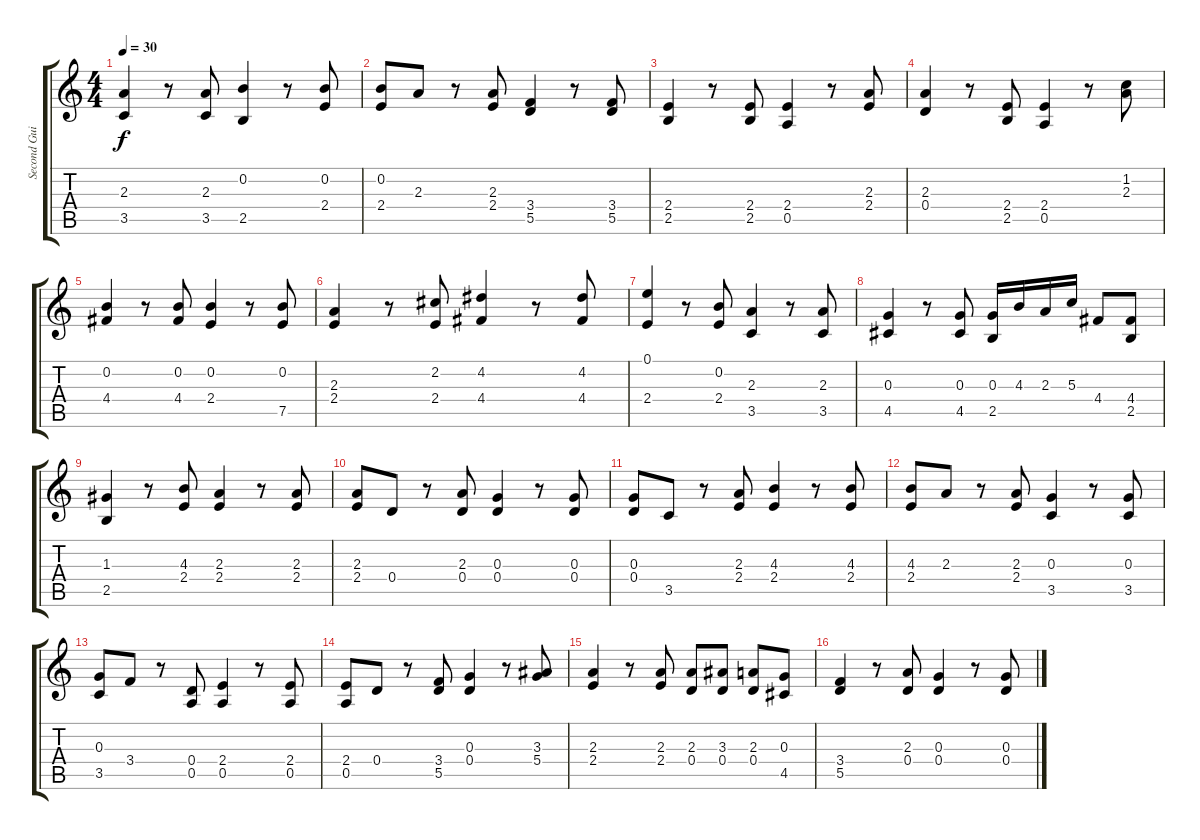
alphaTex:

\track ("Second Guitar" "Second Gui") {instrument acousticguitarsteel}
\staff {score tabs}
\tuning (E4 B3 G3 D3 A2 E2) {hide}
\ts (4 4)
\tempo 30
\clef g2
\ks c
(2.3 3.5).4{dy f instrument acousticguitarsteel} r.8 (2.3 3.5).8 (0.2 2.5).4 r.8 (0.2 2.4).8 |
(0.2 2.4).8 2.3.8 r.8 (2.3 2.4).8 (3.4 5.5).4 r.8 (3.4 5.5).8 |
(2.4 2.5).4 r.8 (2.4 2.5).8 (2.4 0.5).4 r.8 (2.3 2.4).8 |
(2.3 0.4).4 r.8 (2.4 2.5).8 (2.4 0.5).4 r.8 (1.2 2.3).8 |
(0.2 4.4).4 r.8 (0.2 4.4).8 (0.2 2.4).4 r.8 (0.2 7.5).8 |
(2.3 2.4).4 r.8 (2.2 2.4).8 (4.2 4.4).4 r.8 (4.2 4.4).8 |
(0.1 2.4).4 r.8 (0.2 2.4).8 (2.3 3.5).4 r.8 (2.3 3.5).8 |
(0.3 4.5).4 r.8 (0.3 4.5).8 (0.3 2.5).16 4.3.16 2.3.16 5.3.16 4.4.8 (4.4 2.5).8 |
(1.3 2.5).4 r.8 (4.3 2.4).8 (2.3 2.4).4 r.8 (2.3 2.4).8 |
(2.3 2.4).8 0.4.8 r.8 (2.3 0.4).8 (0.3 0.4).4 r.8 (0.3 0.4).8 |
(0.3 0.4).8 3.5.8 r.8 (2.3 2.4).8 (4.3 2.4).4 r.8 (4.3 2.4).8 |
(4.3 2.4).8 2.3.8 r.8 (2.3 2.4).8 (0.3 3.5).4 r.8 (0.3 3.5).8 |
(0.3 3.5).8 3.4.8 r.8 (0.4 0.5).8 (2.4 0.5).4 r.8 (2.4 0.5).8 |
(2.4 0.5).8 0.4.8 r.8 (3.4 5.5).8 (0.3 0.4).4 r.8 (3.3 5.4).8 |
(2.3 2.4).4 r.8 (2.3 2.4).8 (2.3 0.4).8 (3.3 0.4).8 (2.3 0.4).8 (0.3 4.5).8 |
(3.4 5.5).4 r.8 (2.3 0.4).8 (0.3 0.4).4 r.8 (0.3 0.4).8
